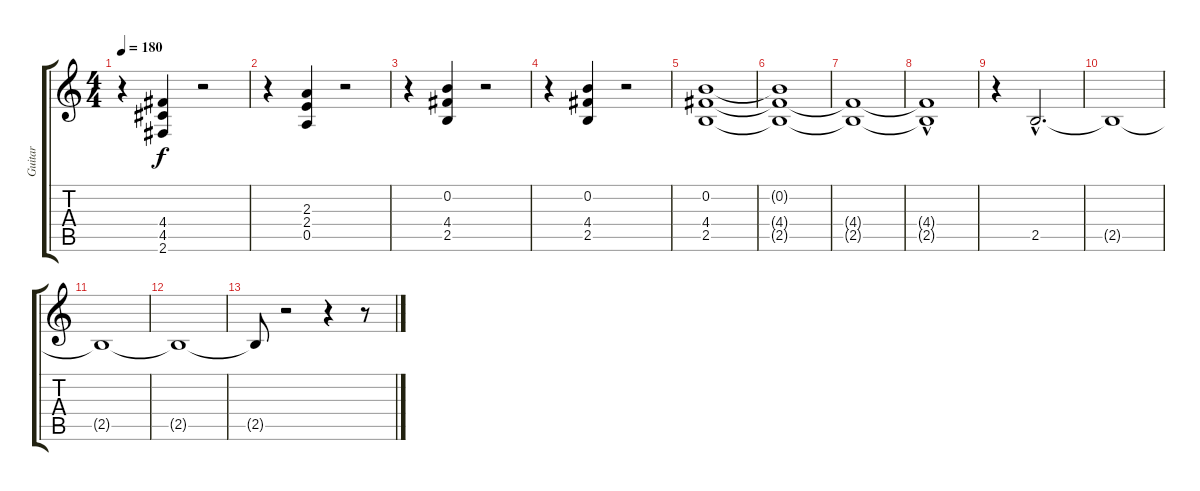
\track ("Guitar" "Guitar") {instrument distortionguitar}
\staff {score tabs}
\tuning (E4 B3 G3 D3 A2 E2) {hide}
\ts (4 4)
\tempo 180
\clef g2
\ks c
r.4{dy f} (4.4 4.5 2.6).4 r.2 |
r.4 (2.3 2.4 0.5).4 r.2 |
r.4 (0.2 4.4 2.5).4 r.2 |
r.4 (0.2 4.4 2.5).4 r.2 |
(0.2 4.4 2.5).1 |
(0.2{t} 4.4{t} 2.5{t}).1 |
(4.4{t} 2.5{t}).1 |
(4.4{hac t} 2.5{t}).1 |
r.4 2.5{hac}.2{d} |
2.5{t}.1 |
2.5{t}.1 |
2.5{t}.1 |
2.5{t}.8 r.2 r.4 r.8
